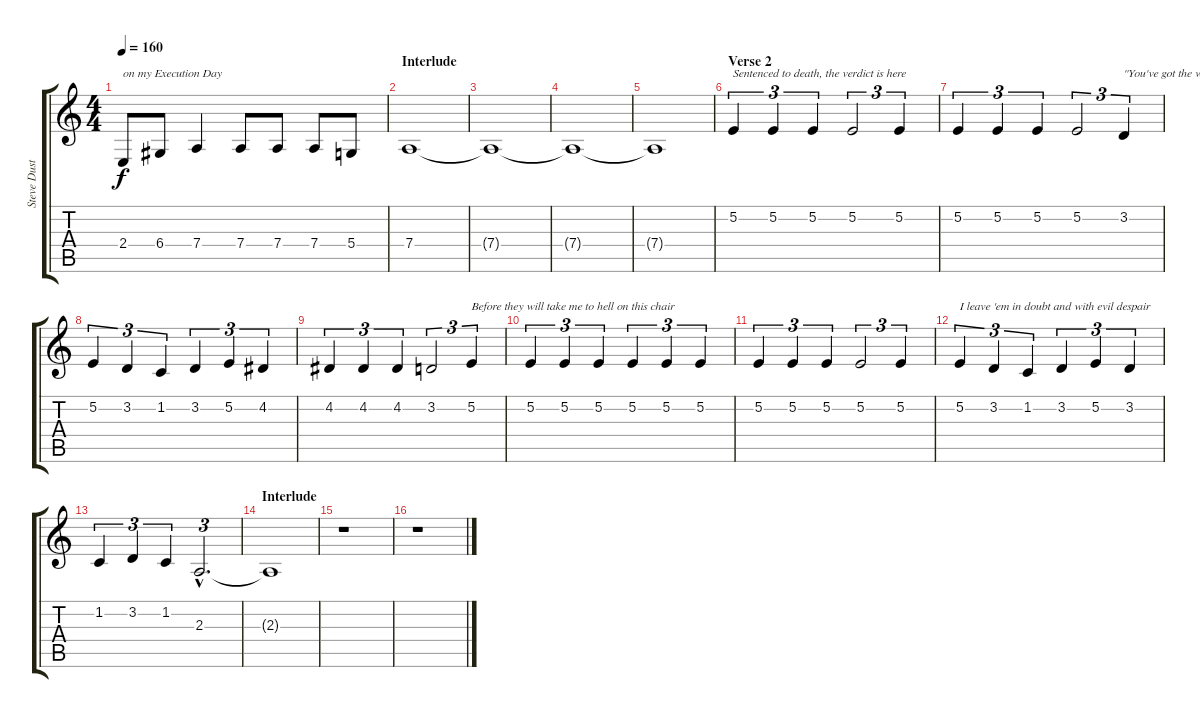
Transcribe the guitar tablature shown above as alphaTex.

\track ("Steve Dustaine Voice" "Steve Dust") {instrument tangoaccordion}
\staff {score tabs}
\tuning (E4 B3 G3 D3 A2 E2) {hide}
\ts (4 4)
\tempo 160
\clef g2
\ks c
2.4{t}.8{txt "on my Execution Day" dy f} 6.4.8 7.4.4 7.4.8 7.4.8 7.4.8 5.4.8 |
\section ("" "Interlude")
7.4.1 |
7.4{t}.1 |
7.4{t}.1 |
7.4{t}.1 |
\section ("" "Verse 2")
5.2.4{tu (3 2) txt "Sentenced to death, the verdict is here"} 5.2.4{tu (3 2)} 5.2.4{tu (3 2)} 5.2.2{tu (3 2)} 5.2.4{tu (3 2)} |
5.2.4{tu (3 2)} 5.2.4{tu (3 2)} 5.2.4{tu (3 2)} 5.2.2{tu (3 2)} 3.2.4{tu (3 2) txt "\"You've got the wrong guy I swear it wasn't me\""} |
5.2.4{tu (3 2)} 3.2.4{tu (3 2)} 1.2.4{tu (3 2)} 3.2.4{tu (3 2)} 5.2.4{tu (3 2)} 4.2.4{tu (3 2)} |
4.2.4{tu (3 2)} 4.2.4{tu (3 2)} 4.2.4{tu (3 2)} 3.2.2{tu (3 2)} 5.2.4{tu (3 2) txt "Before they will take me to hell on this chair"} |
5.2.4{tu (3 2)} 5.2.4{tu (3 2)} 5.2.4{tu (3 2)} 5.2.4{tu (3 2)} 5.2.4{tu (3 2)} 5.2.4{tu (3 2)} |
5.2.4{tu (3 2)} 5.2.4{tu (3 2)} 5.2.4{tu (3 2)} 5.2.2{tu (3 2)} 5.2.4{tu (3 2)} |
5.2.4{tu (3 2) txt "I leave 'em in doubt and with evil despair"} 3.2.4{tu (3 2)} 1.2.4{tu (3 2)} 3.2.4{tu (3 2)} 5.2.4{tu (3 2)} 3.2.4{tu (3 2)} |
1.2.4{tu (3 2)} 3.2.4{tu (3 2)} 1.2.4{tu (3 2)} 2.3{hac}.2{d tu (3 2)} |
\section ("" "Interlude")
2.3{t}.1 |
r.1 |
r.1
